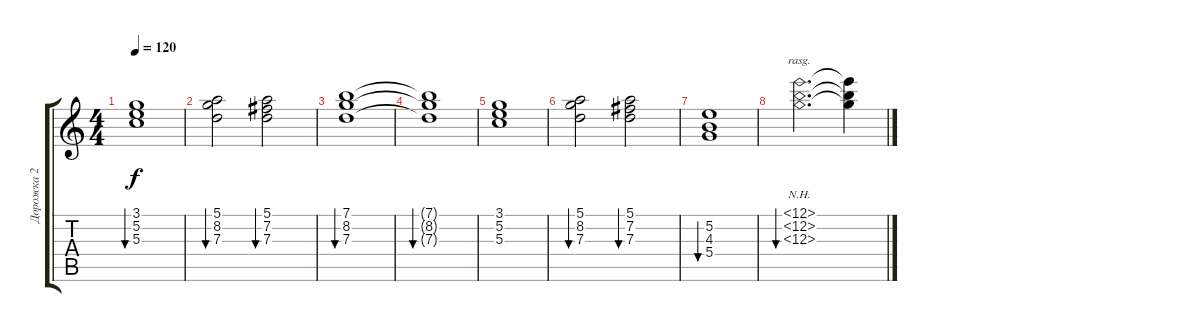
\track ("Дорожка 2" "Дорожка 2") {instrument acousticguitarsteel}
\staff {score tabs}
\tuning (E4 B3 G3 D3 A2 E2) {hide}
\ts (4 4)
\tempo 120
\clef g2
\ks c
(3.1 5.2 5.3).1{bu 60 dy f} |
(5.1 8.2 7.3).2{bu 60} (5.1 7.2 7.3).2{bu 60} |
(7.1 8.2 7.3).1{bu 60} |
(7.1{t} 8.2{t} 7.3{t}).1{bu 60} |
(3.1 5.2 5.3).1 |
(5.1 8.2 7.3).2{bu 60} (5.1 7.2 7.3).2{bu 60} |
(5.2 4.3 5.4).1{bu 60} |
(12.1{nh} 12.2{nh} 12.3{nh}).2{d bu 120 rasg ii} (12.1{t} 12.2{t} 12.3{t}).4
